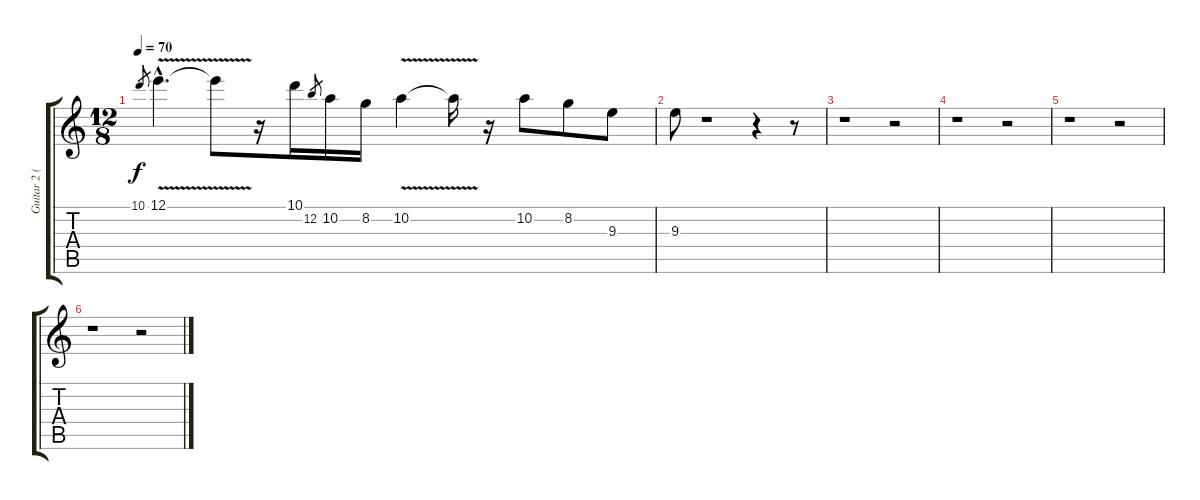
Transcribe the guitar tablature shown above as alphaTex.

\track ("Guitar 2 (Lead/Solo)" "Guitar 2 (") {instrument distortionguitar}
\staff {score tabs}
\tuning (E4 B3 G3 D3 A2 E2) {hide}
\ts (12 8)
\tempo 70
\clef g2
\ks c
10.1.8{gr dy f} 12.1{v hac}.4{d} 12.1{t}.8 r.16 10.1.16 12.2.8{gr} 10.2.16 8.2.16 10.2{v}.4 10.2{t}.16 r.16 10.2.8 8.2.8 9.3.8 |
9.3.8 r.1 r.4 r.8 |
r.1 r.2 |
r.1 r.2 |
r.1 r.2 |
r.1 r.2
